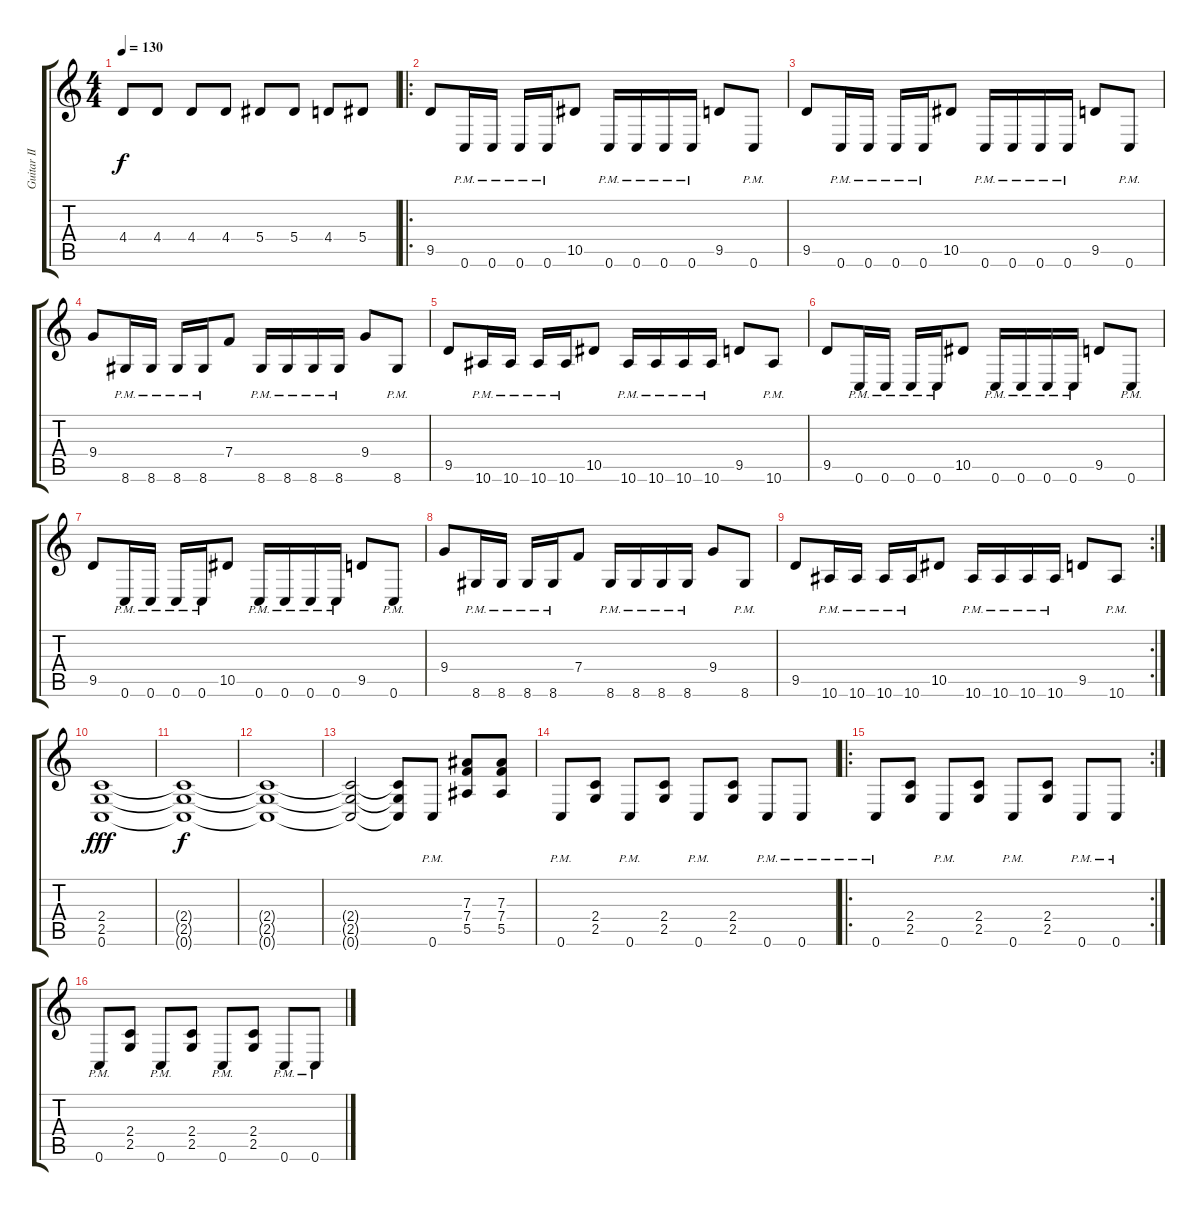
\track ("Guitar II" "Guitar II") {instrument distortionguitar}
\staff {score tabs}
\tuning (C4 G3 Eb3 Bb2 F2 C2) {hide}
\ts (4 4)
\tempo 130
\clef g2
\ks c
4.4.8{dy f} 4.4.8 4.4.8 4.4.8 5.4.8 5.4.8 4.4.8 5.4.8 |
\ro
9.5.8{instrument distortionguitar} 0.6{pm}.16 0.6{pm}.16 0.6{pm}.16 0.6{pm}.16 10.5.8 0.6{pm}.16 0.6{pm}.16 0.6{pm}.16 0.6{pm}.16 9.5.8 0.6{pm}.8 |
9.5.8 0.6{pm}.16 0.6{pm}.16 0.6{pm}.16 0.6{pm}.16 10.5.8 0.6{pm}.16 0.6{pm}.16 0.6{pm}.16 0.6{pm}.16 9.5.8 0.6{pm}.8 |
9.4.8 8.6{pm}.16 8.6{pm}.16 8.6{pm}.16 8.6{pm}.16 7.4.8 8.6{pm}.16 8.6{pm}.16 8.6{pm}.16 8.6{pm}.16 9.4.8 8.6{pm}.8 |
9.5.8 10.6{pm}.16 10.6{pm}.16 10.6{pm}.16 10.6{pm}.16 10.5.8 10.6{pm}.16 10.6{pm}.16 10.6{pm}.16 10.6{pm}.16 9.5.8 10.6{pm}.8 |
9.5.8 0.6{pm}.16 0.6{pm}.16 0.6{pm}.16 0.6{pm}.16 10.5.8 0.6{pm}.16 0.6{pm}.16 0.6{pm}.16 0.6{pm}.16 9.5.8 0.6{pm}.8 |
9.5.8 0.6{pm}.16 0.6{pm}.16 0.6{pm}.16 0.6{pm}.16 10.5.8 0.6{pm}.16 0.6{pm}.16 0.6{pm}.16 0.6{pm}.16 9.5.8 0.6{pm}.8 |
9.4.8 8.6{pm}.16 8.6{pm}.16 8.6{pm}.16 8.6{pm}.16 7.4.8 8.6{pm}.16 8.6{pm}.16 8.6{pm}.16 8.6{pm}.16 9.4.8 8.6{pm}.8 |
\rc 2
9.5.8 10.6{pm}.16 10.6{pm}.16 10.6{pm}.16 10.6{pm}.16 10.5.8 10.6{pm}.16 10.6{pm}.16 10.6{pm}.16 10.6{pm}.16 9.5.8 10.6{pm}.8 |
(2.4 2.5 0.6).1{dy fff} |
(2.4{t} 2.5{t} 0.6{t}).1{dy f} |
(2.4{t} 2.5{t} 0.6{t}).1 |
(2.4{t} 2.5{t} 0.6{t}).2 (2.4{t} 2.5{t} 0.6{t}).8 0.6{pm}.8 (7.3 7.4 5.5).8 (7.3 7.4 5.5).8 |
0.6{pm}.8 (2.4 2.5).8 0.6{pm}.8 (2.4 2.5).8 0.6{pm}.8 (2.4 2.5).8 0.6{pm}.8 0.6{pm}.8 |
\ro
\rc 2
0.6{pm}.8 (2.4 2.5).8 0.6{pm}.8 (2.4 2.5).8 0.6{pm}.8 (2.4 2.5).8 0.6{pm}.8 0.6{pm}.8 |
0.6{pm}.8 (2.4 2.5).8 0.6{pm}.8 (2.4 2.5).8 0.6{pm}.8 (2.4 2.5).8 0.6{pm}.8 0.6{pm}.8
